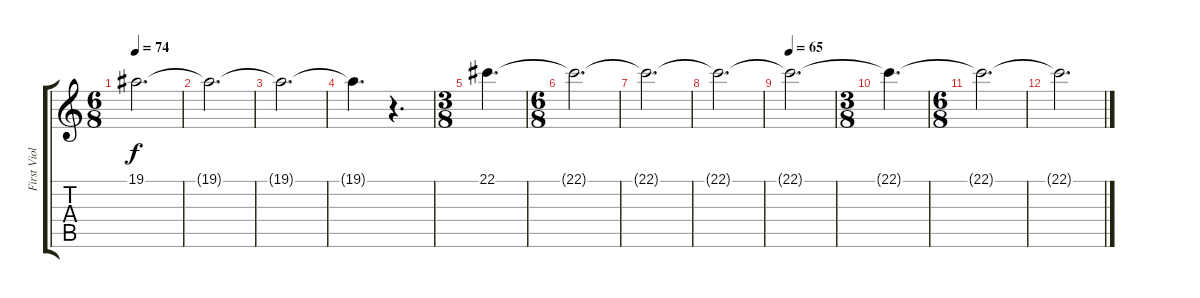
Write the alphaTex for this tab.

\track ("First Violins (SF Symphony)" "First Viol") {instrument tremolostrings}
\staff {score tabs}
\tuning (Eb4 Bb3 Gb3 Db3 Ab2 Eb2) {hide}
\ts (6 8)
\tempo 74
\clef g2
\ks c
19.1{t}.2{d dy f} |
19.1{t}.2{d} |
19.1{t}.2{d} |
19.1{t}.4{d} r.4{d} |
\ts (3 8)
22.1.4{d} |
\ts (6 8)
22.1{t}.2{d} |
22.1{t}.2{d} |
22.1{t}.2{d} |
\tempo 65
22.1{t}.2{d} |
\ts (3 8)
22.1{t}.4{d} |
\ts (6 8)
22.1{t}.2{d volume 0} |
22.1{t}.2{d}
